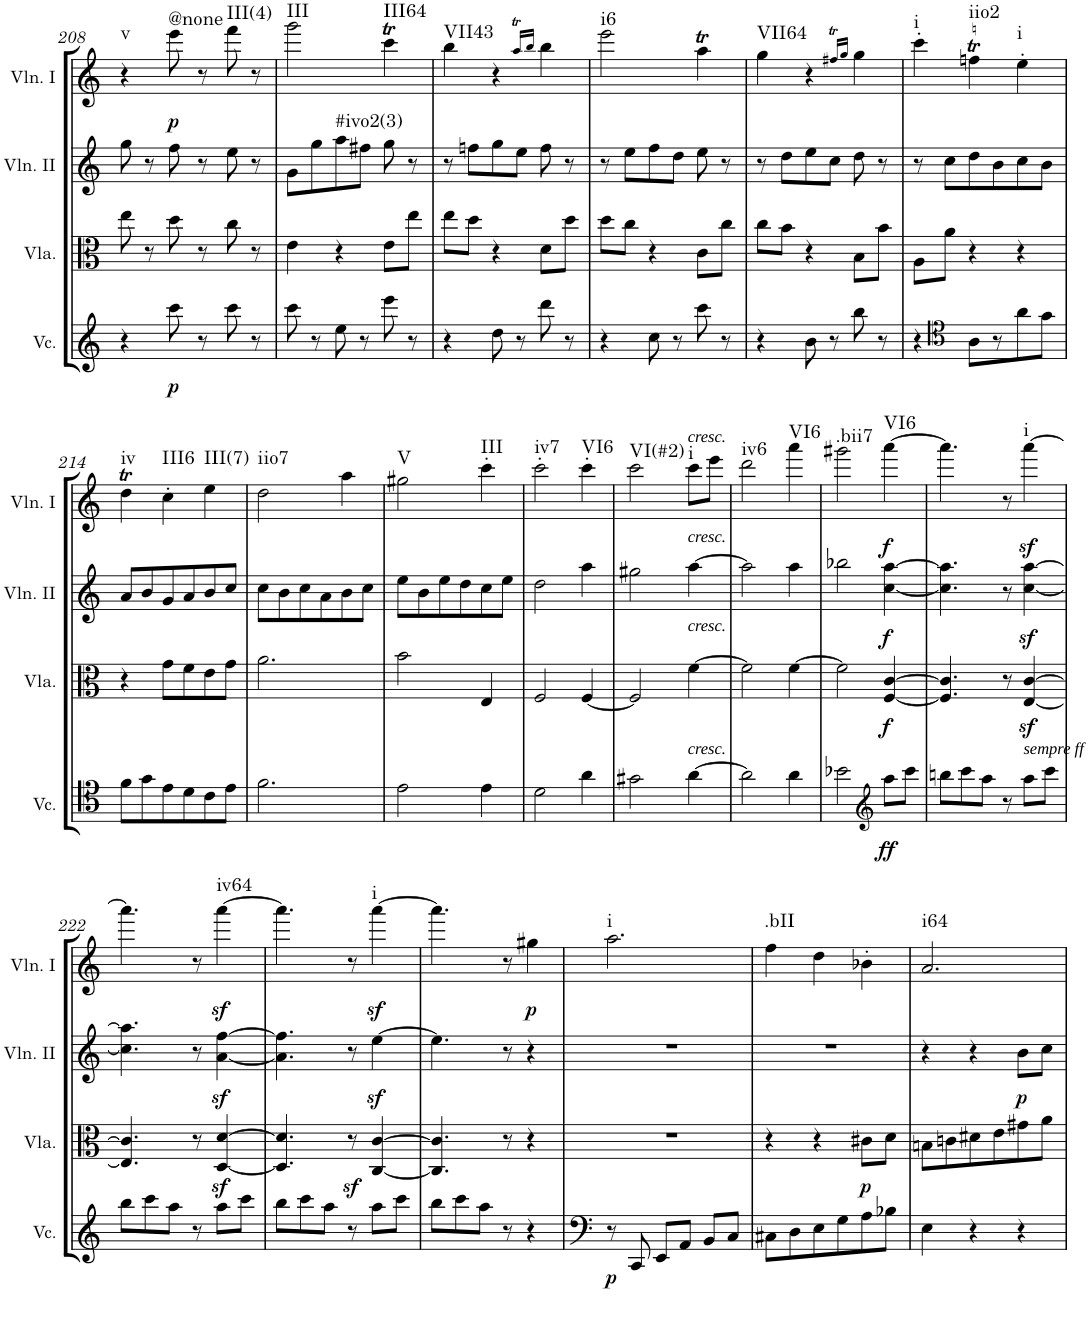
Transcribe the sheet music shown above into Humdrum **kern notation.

**kern	**dynam	**kern	**dynam	**kern	**dynam	**harte	**kern	**dynam	**harte
*part4	*part4	*part3	*part3	*part2	*part2	*part2	*part1	*part1	*part1
*staff4	*staff4	*staff3	*staff3	*staff2	*staff2	*	*staff1	*staff1	*
*I"Violoncello	*	*I"Viola	*	*I"Violin II	*	*	*I"Violin I	*	*
*I'Vc.	*	*I'Vla.	*	*I'Vln. II	*	*	*I'Vln. I	*	*
!!LO:PB:g=z
*clefF4	*	*clefC3	*	*clefG2	*	*	*clefG2	*	*
*k[]	*	*k[]	*	*k[]	*	*	*k[]	*	*
*M3/4	*	*M3/4	*	*M3/4	*	*	*M3/4	*	*
=208	=208	=208	=208	=208	=208	=208	=208	=208	=208
!	!	!	!	!	!	!	!	!	!LO:H:kt=v
4r	.	8ee\	.	8gg\	.	.	4r	.	N
.	.	8r	.	8r	.	.	.	.	.
!	!LO:DY:b	!	!	!	!	!	!	!LO:DY:b	!LO:H:kt=@none
8ccc\	p	8dd\	.	8ff\	.	.	8eee\	p	N
8r	.	8r	.	8r	.	.	8r	.	.
!	!	!	!	!	!	!	!	!	!LO:H:kt=III(4)
8ccc\	.	8cc\	.	8ee\	.	.	8fff\	.	N
8r	.	8r	.	8r	.	.	8r	.	.
=209	=209	=209	=209	=209	=209	=209	=209	=209	=209
!	!	!	!	!	!	!	!	!	!LO:H:kt=III
8ccc\	.	4e\	.	8g\L	.	.	2ggg\	.	N
8r	.	.	.	8gg\	.	.	.	.	.
!	!	!	!	!	!	!LO:H:kt=#ivo2(3)	!	!	!
8ee\	.	4r	.	8aa\	.	N	.	.	.
8r	.	.	.	8ff#X\J	.	.	.	.	.
!	!	!	!	!	!	!	!	!	!LO:H:kt=III64
8eee\	.	8e\L	.	8gg\	.	.	4cccT\	.	N
8r	.	8ee\J	.	8r	.	.	.	.	.
=210	=210	=210	=210	=210	=210	=210	=210	=210	=210
!	!	!	!	!	!	!	!	!	!LO:H:kt=VII43
4r	.	8ee\L	.	8r	.	.	4bb\	.	N
.	.	8dd\J	.	8ffn\L	.	.	.	.	.
8dd\	.	4r	.	8gg\	.	.	4r	.	.
8r	.	.	.	8ee\J	.	.	.	.	.
.	.	.	.	.	.	.	16qaa>/LL	.	.
.	.	.	.	.	.	.	16qbb/JJ	.	.
8ddd\	.	8d\L	.	8ff\	.	.	4bb\	.	.
8r	.	8dd\J	.	8r	.	.	.	.	.
=211	=211	=211	=211	=211	=211	=211	=211	=211	=211
!	!	!	!	!	!	!	!	!	!LO:H:kt=i6
4r	.	8dd\L	.	8r	.	.	2eee\	.	N
.	.	8cc\J	.	8ee\L	.	.	.	.	.
8cc\	.	4r	.	8ff\	.	.	.	.	.
8r	.	.	.	8dd\J	.	.	.	.	.
8ccc\	.	8c\L	.	8ee\	.	.	4aaT\	.	.
8r	.	8cc\J	.	8r	.	.	.	.	.
=212	=212	=212	=212	=212	=212	=212	=212	=212	=212
!	!	!	!	!	!	!	!	!	!LO:H:kt=VII64
4r	.	8cc\L	.	8r	.	.	4gg\	.	N
.	.	8b\J	.	8dd\L	.	.	.	.	.
8b\	.	4r	.	8ee\	.	.	4r	.	.
8r	.	.	.	8cc\J	.	.	.	.	.
.	.	.	.	.	.	.	16qff#X>/LL	.	.
.	.	.	.	.	.	.	16qgg/JJ	.	.
8bb\	.	8B\L	.	8dd\	.	.	4gg\	.	.
8r	.	8b\J	.	8r	.	.	.	.	.
=213	=213	=213	=213	=213	=213	=213	=213	=213	=213
!	!	!	!	!	!	!	!	!	!LO:H:kt=i
4r	.	8A\L	.	8r	.	.	4ccc'\	.	N
*clefC4	*	*	*	*	*	*	*	*	*
.	.	8a\J	.	8cc\L	.	.	.	.	.
!	!	!	!	!	!	!	!	!	!LO:H:kt=iio2
8A\L	.	4r	.	8dd\	.	.	4ffnT\	.	N
8r	.	.	.	8b\	.	.	.	.	.
!	!	!	!	!	!	!	!	!	!LO:H:kt=i
8a\	.	4r	.	8cc\	.	.	4ee'\	.	N
8g\J	.	.	.	8b\J	.	.	.	.	.
!!LO:LB:g=z
=214	=214	=214	=214	=214	=214	=214	=214	=214	=214
!	!	!	!	!	!	!	!	!	!LO:H:kt=iv
8f\L	.	4r	.	8a/L	.	.	4ddT\	.	N
8g\	.	.	.	8b/	.	.	.	.	.
!	!	!	!	!	!	!	!	!	!LO:H:kt=III6
8e\	.	8g\L	.	8g/	.	.	4cc'\	.	N
8d\	.	8f\	.	8a/	.	.	.	.	.
!	!	!	!	!	!	!	!	!	!LO:H:kt=III(7)
8c\	.	8e\	.	8b/	.	.	4ee\	.	N
8e\J	.	8g\J	.	8cc/J	.	.	.	.	.
=215	=215	=215	=215	=215	=215	=215	=215	=215	=215
!	!	!	!	!	!	!	!	!	!LO:H:kt=iio7
2.f\	.	2.a\	.	8cc\L	.	.	2dd\	.	N
.	.	.	.	8b\	.	.	.	.	.
.	.	.	.	8cc\	.	.	.	.	.
.	.	.	.	8a\	.	.	.	.	.
.	.	.	.	8b\	.	.	4aa\	.	.
.	.	.	.	8cc\J	.	.	.	.	.
=216	=216	=216	=216	=216	=216	=216	=216	=216	=216
!	!	!	!	!	!	!	!	!	!LO:H:kt=V
2e\	.	2b\	.	8ee\L	.	.	2gg#X\	.	N
.	.	.	.	8b\	.	.	.	.	.
.	.	.	.	8ee\	.	.	.	.	.
.	.	.	.	8dd\	.	.	.	.	.
!	!	!	!	!	!	!	!	!	!LO:H:kt=III
4e\	.	4E/	.	8cc\	.	.	4ccc'\	.	N
.	.	.	.	8ee\J	.	.	.	.	.
=217	=217	=217	=217	=217	=217	=217	=217	=217	=217
!	!	!	!	!	!	!	!	!	!LO:H:kt=iv7
2d\	.	2F/	.	2dd\	.	.	2ccc'\	.	N
!	!	!	!	!	!	!	!	!	!LO:H:kt=VI6
4a\	.	[4F/	.	4aa\	.	.	4ccc'\	.	N
=218	=218	=218	=218	=218	=218	=218	=218	=218	=218
!	!	!	!	!	!	!	!	!	!LO:H:kt=VI(#2)
2g#X\	.	2F/]	.	2gg#X\	.	.	2ccc\	.	N
!	!	!	!	!	!	!	!LO:TX:a:i:t=cresc.	!	!
!	!	!	!	!LO:TX:a:i:t=cresc.	!	!	!	!	!
!	!	!LO:TX:a:i:t=cresc.	!	!	!	!	!	!	!
!LO:TX:a:i:t=cresc.	!	!	!	!	!	!	!	!	!LO:H:kt=i
[4a\	.	[4f\	.	[4aa\	.	.	8ccc\L	.	N
.	.	.	.	.	.	.	8eee\J	.	.
=219	=219	=219	=219	=219	=219	=219	=219	=219	=219
!	!	!	!	!	!	!	!	!	!LO:H:kt=iv6
2a\]	.	2f\]	.	2aa\]	.	.	2ddd\	.	N
!	!	!	!	!	!	!	!	!	!LO:H:kt=VI6
4a\	.	[4f\	.	4aa\	.	.	4aaa\	.	N
=220	=220	=220	=220	=220	=220	=220	=220	=220	=220
!	!	!	!	!	!	!	!	!	!LO:H:kt=.bii7
2b-X\	.	2f\]	.	2bb-X\	.	.	2ggg#X\	.	N
*clefG2	*	*	*	*	*	*	*	*	*
!	!LO:DY:b	!	!LO:DY:b	!	!LO:DY:b	!	!	!LO:DY:b	!LO:H:kt=VI6
8aa\L	ff	[4F/ [4c/	f	[4cc\ [4aa\	f	.	[4aaa\	f	N
8ccc\J	.	.	.	.	.	.	.	.	.
=221	=221	=221	=221	=221	=221	=221	=221	=221	=221
8bbn\L	.	4.F/] 4.c/]	.	4.cc\] 4.aa\]	.	.	4.aaa\]	.	.
8ccc\	.	.	.	.	.	.	.	.	.
8aa\J	.	.	.	.	.	.	.	.	.
8r	.	8r	.	8r	.	.	8r	.	.
!LO:TX:a:i:t=sempre ff	!	!	!	!	!	!	!	!	!
!	!	!	!	!	!	!	!	!LO:DY:b	!LO:H:kt=i
8aa\L	.	[4E/z< [4c/z<	.	[4cc\z< [4aa\z<	.	.	[4aaa\	sf	N
8ccc\J	.	.	.	.	.	.	.	.	.
!!LO:LB:g=z
=222	=222	=222	=222	=222	=222	=222	=222	=222	=222
8bb\L	.	4.E/] 4.c/]	.	4.cc\] 4.aa\]	.	.	4.aaa\]	.	.
8ccc\	.	.	.	.	.	.	.	.	.
8aa\J	.	.	.	.	.	.	.	.	.
8r	.	8r	.	8r	.	.	8r	.	.
!	!	!	!	!	!	!	!	!LO:DY:b	!LO:H:kt=iv64
8aa\L	.	[4D/z< [4d/z<	.	[4a\z< [4ff\z<	.	.	[4aaa\	sf	N
8ccc\J	.	.	.	.	.	.	.	.	.
=223	=223	=223	=223	=223	=223	=223	=223	=223	=223
8bb\L	.	4.D/] 4.d/]	.	4.a\] 4.ff\]	.	.	4.aaa\]	.	.
8ccc\	.	.	.	.	.	.	.	.	.
8aa\J	.	.	.	.	.	.	.	.	.
!	!	!	!LO:DY:b	!	!	!	!	!	!
8r	.	8r	sf	8r	.	.	8r	.	.
!	!	!	!	!	!	!	!	!LO:DY:b	!LO:H:kt=i
8aa\L	.	[4C/ [4c/	.	[4eez<\	.	.	[4aaa\	sf	N
8ccc\J	.	.	.	.	.	.	.	.	.
=224	=224	=224	=224	=224	=224	=224	=224	=224	=224
8bb\L	.	4.C/] 4.c/]	.	4.ee\]	.	.	4.aaa\]	.	.
8ccc\	.	.	.	.	.	.	.	.	.
8aa\J	.	.	.	.	.	.	.	.	.
8r	.	8r	.	8r	.	.	8r	.	.
!	!	!	!	!	!	!	!	!LO:DY:b	!
4r	.	4r	.	4r	.	.	4gg#X\	p	.
=225	=225	=225	=225	=225	=225	=225	=225	=225	=225
!	!LO:DY:b	!	!	!	!	!	!	!	!LO:H:kt=i
8r	p	2.r	.	2.r	.	.	2.aa\	.	N
8CC/	.	.	.	.	.	.	.	.	.
8EE/L	.	.	.	.	.	.	.	.	.
8AA/J	.	.	.	.	.	.	.	.	.
8BB/L	.	.	.	.	.	.	.	.	.
8C/J	.	.	.	.	.	.	.	.	.
=226	=226	=226	=226	=226	=226	=226	=226	=226	=226
!	!	!	!	!	!	!	!	!	!LO:H:kt=.bII
8C#X\L	.	4r	.	2.r	.	.	4ff\	.	N
8D\	.	.	.	.	.	.	.	.	.
8E\	.	4r	.	.	.	.	4dd\	.	.
8G\	.	.	.	.	.	.	.	.	.
!	!	!	!LO:DY:b	!	!	!	!	!	!
8A\	.	8c#X\L	p	.	.	.	4b-X'\	.	.
8B-X\J	.	8d\J	.	.	.	.	.	.	.
=227	=227	=227	=227	=227	=227	=227	=227	=227	=227
!	!	!	!	!	!	!	!	!	!LO:H:kt=i64
4E\	.	8Bn\L	.	4r	.	.	2.a/	.	N
.	.	8cn\	.	.	.	.	.	.	.
4r	.	8d#X\	.	4r	.	.	.	.	.
.	.	8e\	.	.	.	.	.	.	.
!	!	!	!	!	!LO:DY:b	!	!	!	!
4r	.	8g#X\	.	8b\L	p	.	.	.	.
.	.	8a\J	.	8cc\J	.	.	.	.	.
=	=	=	=	=	=	=	=	=	=
*-	*-	*-	*-	*-	*-	*-	*-	*-	*-
